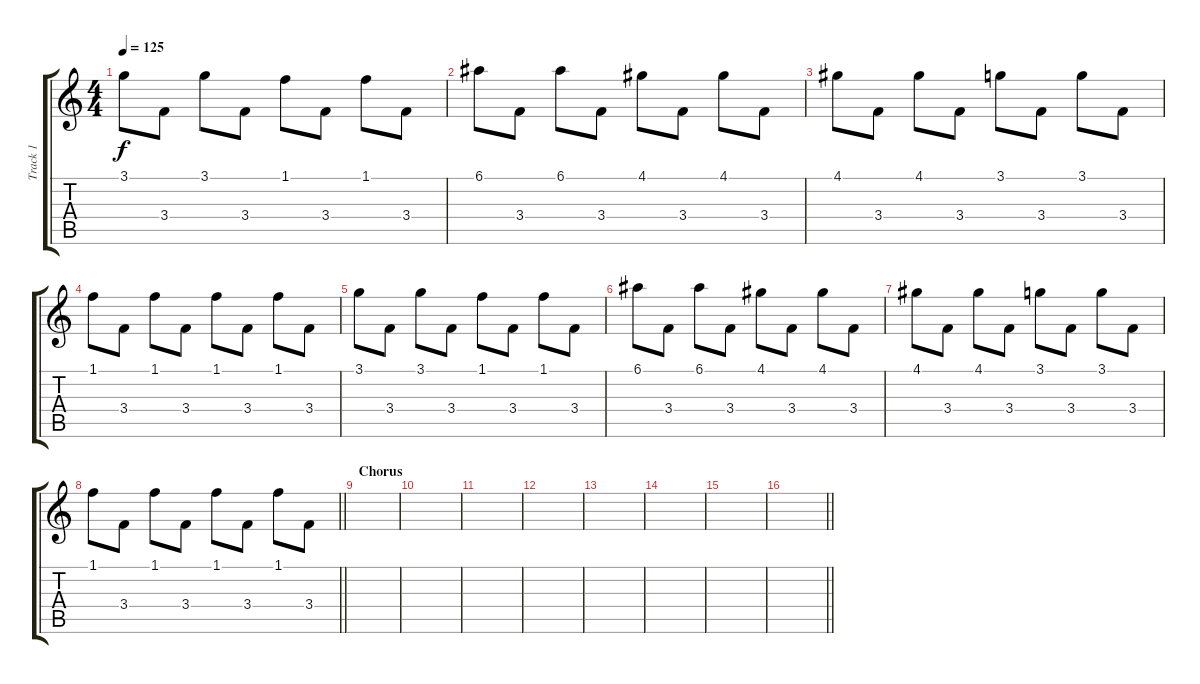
\track ("Track 1" "Track 1") {instrument electricguitarclean}
\staff {score tabs}
\tuning (E4 B3 G3 D3 A2 D2) {hide}
\ts (4 4)
\tempo 125
\clef g2
\ks c
3.1.8{dy f} 3.4.8 3.1.8 3.4.8 1.1.8 3.4.8 1.1.8 3.4.8 |
6.1.8 3.4.8 6.1.8 3.4.8 4.1.8 3.4.8 4.1.8 3.4.8 |
4.1.8 3.4.8 4.1.8 3.4.8 3.1.8 3.4.8 3.1.8 3.4.8 |
1.1.8 3.4.8 1.1.8 3.4.8 1.1.8 3.4.8 1.1.8 3.4.8 |
3.1.8 3.4.8 3.1.8 3.4.8 1.1.8 3.4.8 1.1.8 3.4.8 |
6.1.8 3.4.8 6.1.8 3.4.8 4.1.8 3.4.8 4.1.8 3.4.8 |
4.1.8 3.4.8 4.1.8 3.4.8 3.1.8 3.4.8 3.1.8 3.4.8 |
\barLineRight lightlight
1.1.8 3.4.8 1.1.8 3.4.8 1.1.8 3.4.8 1.1.8 3.4.8 |
\section ("" "Chorus")
|
|
|
|
|
|
|
\barLineRight lightlight
